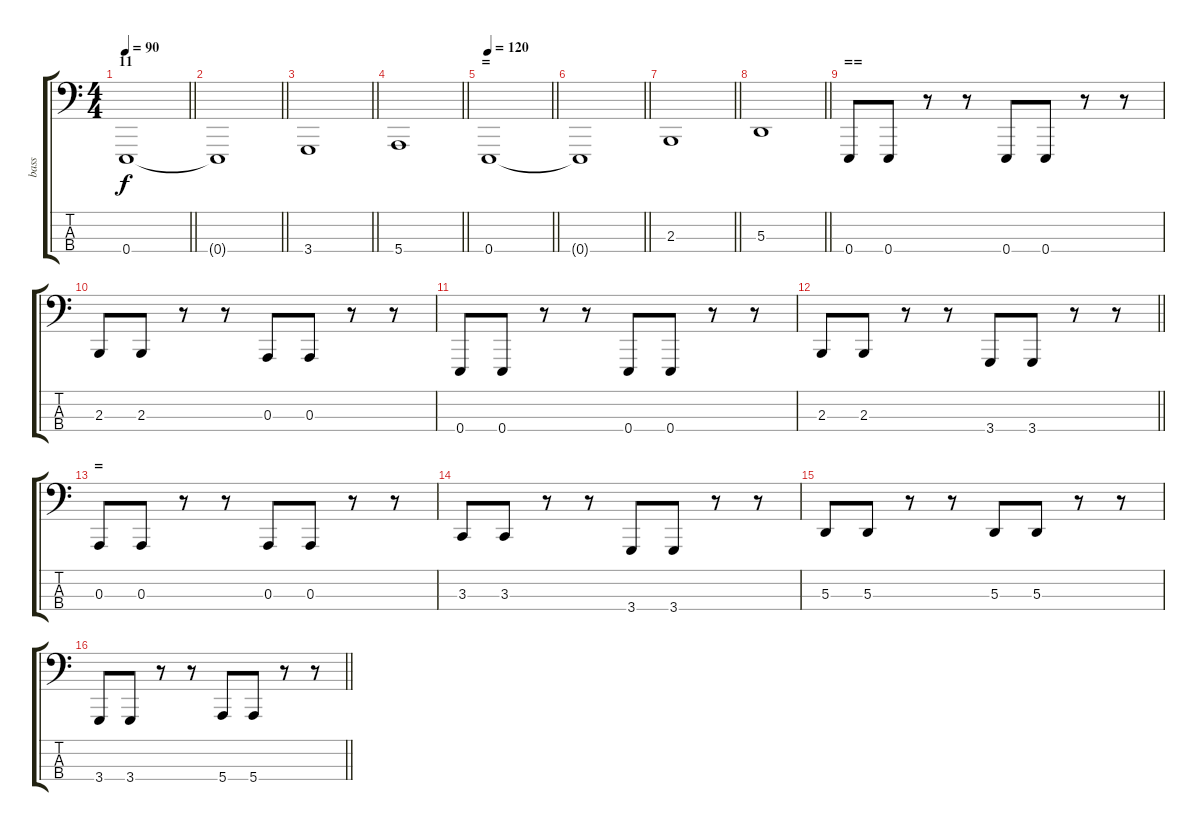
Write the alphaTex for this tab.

\track ("bass" "bass") {instrument brightacousticpiano}
\staff {score tabs}
\tuning (G2 D2 A1 E1) {hide}
\ts (4 4)
\section ("" "11")
\tempo 90
\clef f4
\barLineRight lightlight
\ks c
0.4.1{dy f} |
\barLineRight lightlight
0.4{t}.1 |
\barLineRight lightlight
3.4.1 |
\barLineRight lightlight
5.4.1 |
\section ("" "=")
\tempo 120
\barLineRight lightlight
0.4.1 |
\barLineRight lightlight
0.4{t}.1 |
\barLineRight lightlight
2.3.1 |
\barLineRight lightlight
5.3.1 |
\section ("" "==")
0.4.8 0.4.8 r.8 r.8 0.4.8 0.4.8 r.8 r.8 |
2.3.8 2.3.8 r.8 r.8 0.3.8 0.3.8 r.8 r.8 |
0.4.8 0.4.8 r.8 r.8 0.4.8 0.4.8 r.8 r.8 |
\barLineRight lightlight
2.3.8 2.3.8 r.8 r.8 3.4.8 3.4.8 r.8 r.8 |
\section ("" "=")
0.3.8 0.3.8 r.8 r.8 0.3.8 0.3.8 r.8 r.8 |
3.3.8 3.3.8 r.8 r.8 3.4.8 3.4.8 r.8 r.8 |
5.3.8 5.3.8 r.8 r.8 5.3.8 5.3.8 r.8 r.8 |
\barLineRight lightlight
3.4.8 3.4.8 r.8 r.8 5.4.8 5.4.8 r.8 r.8
